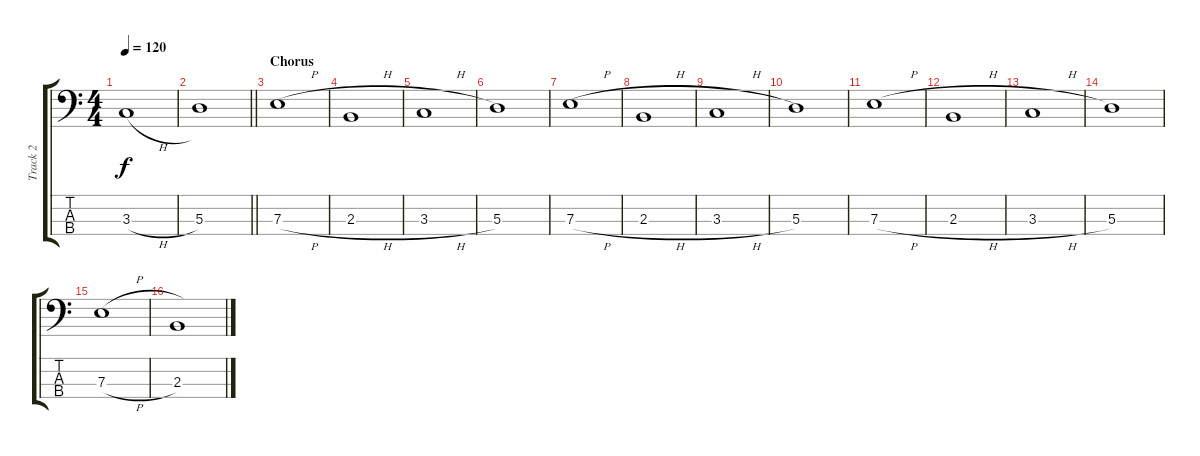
\track ("Track 2" "Track 2") {instrument electricbassfinger}
\staff {score tabs}
\tuning (G2 D2 A1 E1) {hide}
\ts (4 4)
\tempo 120
\clef f4
\ks c
3.3{h}.1{dy f} |
\barLineRight lightlight
5.3.1 |
\section ("" "Chorus")
7.3{h}.1 |
2.3{h}.1 |
3.3{h}.1 |
5.3.1 |
7.3{h}.1 |
2.3{h}.1 |
3.3{h}.1 |
5.3.1 |
7.3{h}.1 |
2.3{h}.1 |
3.3{h}.1 |
5.3.1 |
7.3{h}.1 |
2.3{h}.1
